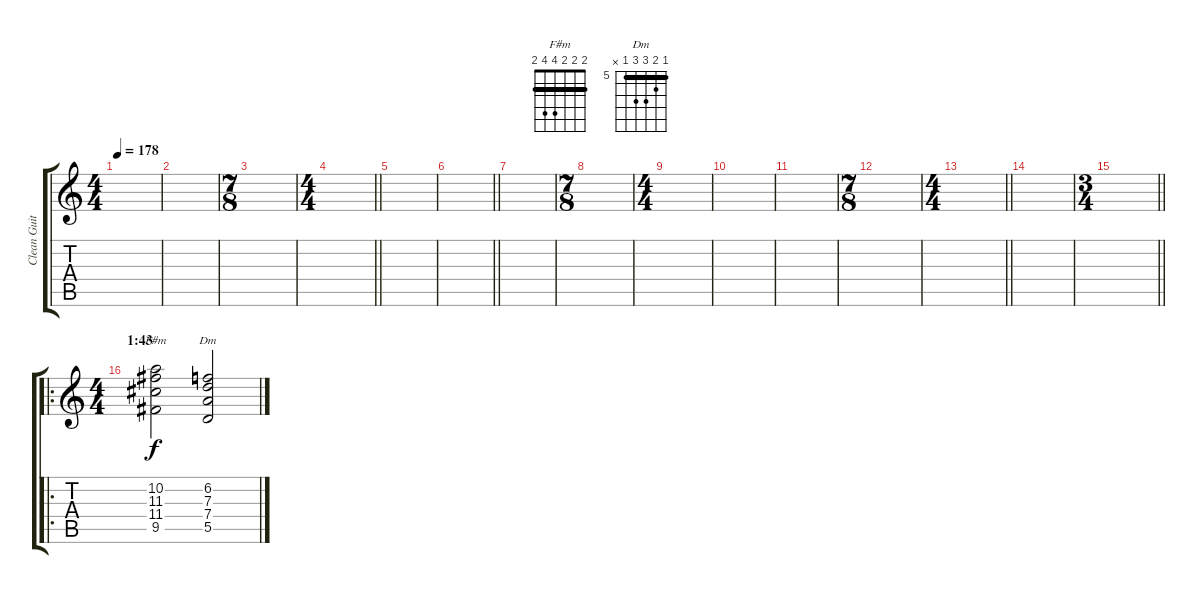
\track ("Clean Guitar" "Clean Guit") {instrument electricguitarjazz}
\staff {score tabs}
\tuning (E4 B3 G3 D3 A2 E2) {hide}
\chord ("F#m" 2 2 2 4 4 2) {barre 2}
\chord ("Dm" 5 6 7 7 5 x) {firstfret 5 barre 5}
\ts (4 4)
\tempo 178
\clef g2
\ks c
|
|
\ts (7 8)
|
\ts (4 4)
\barLineRight lightlight
|
|
\barLineRight lightlight
|
|
\ts (7 8)
|
\ts (4 4)
|
|
|
\ts (7 8)
|
\ts (4 4)
\barLineRight lightlight
|
|
\ts (3 4)
\barLineRight lightlight
|
\ro
\ts (4 4)
\section ("" "1:43")
(10.2 11.3 11.4 9.5).2{ch "F#m" volume 11 instrument electricguitarjazz} (6.2 7.3 7.4 5.5).2{ch "Dm"}
